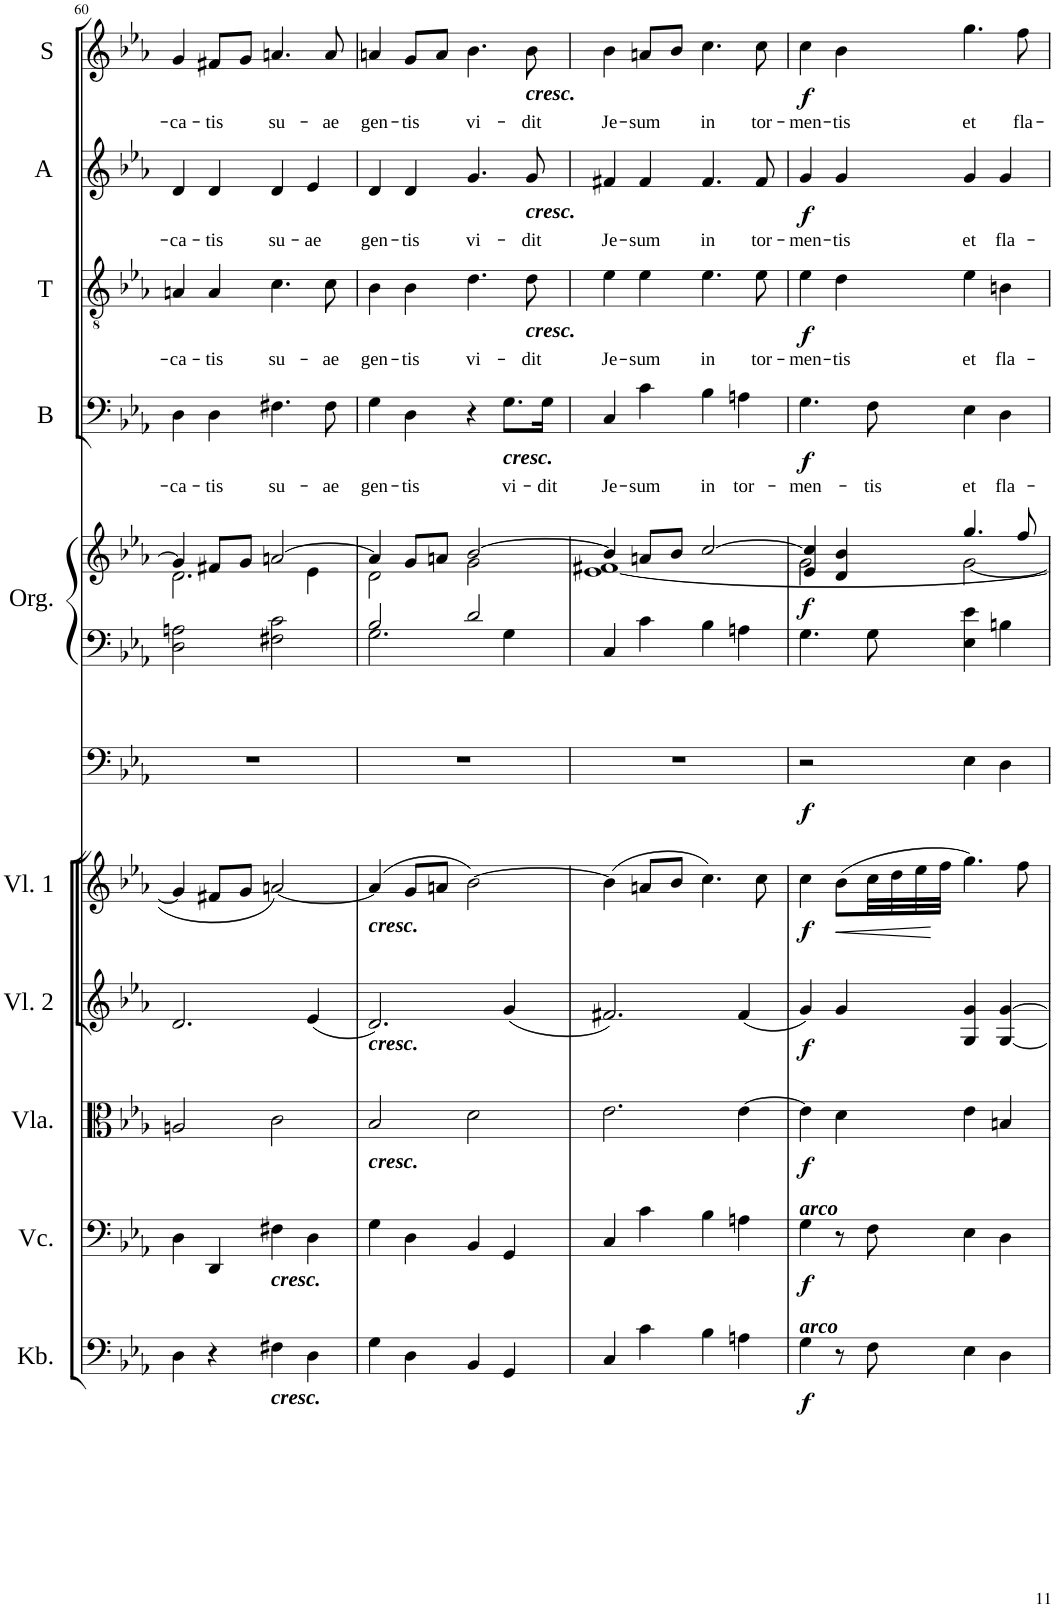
**kern	**dynam	**kern	**dynam	**kern	**dynam	**kern	**dynam	**kern	**dynam	**kern	**dynam	**kern	**kern	**dynam	**kern	**text	**dynam	**kern	**text	**dynam	**kern	**text	**dynam	**kern	**text	**dynam
*part11	*part11	*part10	*part10	*part9	*part9	*part8	*part8	*part7	*part7	*part6	*part6	*part5	*part5	*part5	*part4	*part4	*part4	*part3	*part3	*part3	*part2	*part2	*part2	*part1	*part1	*part1
*staff12	*staff12	*staff11	*staff11	*staff10	*staff10	*staff9	*staff9	*staff8	*staff8	*staff7	*staff7	*staff6	*staff5	*staff5/6	*staff4	*staff4	*staff4	*staff3	*staff3	*staff3	*staff2	*staff2	*staff2	*staff1	*staff1	*staff1
*I"Kontrabass	*	*I"Cello	*	*I"Viola	*	*I"Violine 2	*	*I"Violine 1	*	*	*	*I"Orgel	*	*	*I"Bass	*	*	*I"Tenor	*	*	*I"Alt	*	*	*I"Sopran	*	*
*I'Kb.	*	*	*	*I'Vla.	*	*I'Vl. 2	*	*I'Vl. 1	*	*	*	*I'Org.	*	*	*I'B	*	*	*I'T	*	*	*I'A	*	*	*I'S	*	*
!!LO:PB:g=z
*clefF4	*	*clefF4	*	*clefC3	*	*clefG2	*	*clefG2	*	*clefF4	*	*clefF4	*clefG2	*	*clefF4	*	*	*clefGv2	*	*	*clefG2	*	*	*clefG2	*	*
*Trd7c12	*	*	*	*	*	*	*	*	*	*	*	*	*	*	*	*	*	*	*	*	*	*	*	*	*	*
*k[b-e-a-]	*	*k[b-e-a-]	*	*k[b-e-a-]	*	*k[b-e-a-]	*	*k[b-e-a-]	*	*k[b-e-a-]	*	*k[b-e-a-]	*k[b-e-a-]	*	*k[b-e-a-]	*	*	*k[b-e-a-]	*	*	*k[b-e-a-]	*	*	*k[b-e-a-]	*	*
*M4/4	*	*M4/4	*	*M4/4	*	*M4/4	*	*M4/4	*	*M4/4	*	*M4/4	*M4/4	*	*M4/4	*	*	*M4/4	*	*	*M4/4	*	*	*M4/4	*	*
*met(c)	*	*met(c)	*	*met(c)	*	*met(c)	*	*met(c)	*	*met(c)	*	*met(c)	*met(c)	*	*met(c)	*	*	*met(c)	*	*	*met(c)	*	*	*met(c)	*	*
=60	=60	=60	=60	=60	=60	=60	=60	=60	=60	=60	=60	=60	=60	=60	=60	=60	=60	=60	=60	=60	=60	=60	=60	=60	=60	=60
*	*	*	*	*	*	*	*	*	*	*	*	*	*^	*	*	*	*	*	*	*	*	*	*	*	*	*
!	!	!	!	!	!	!	!	!	!	!	!	!	!	!	!	!	!LO:LY:b	!	!	!LO:LY:b	!	!	!LO:LY:b	!	!	!LO:LY:b	!
4D\	.	4D\	.	2An/	.	2.d/	.	4g/]	.	1r	.	2D\ 2An\	4g/]	2.d\	.	4D\	-ca-	.	4An/	-ca-	.	4d/	-ca-	.	4g/	-ca-	.
!	!	!	!	!	!	!	!	!	!	!	!	!	!	!	!	!	!LO:LY:b	!	!	!LO:LY:b	!	!	!LO:LY:b	!	!	!LO:LY:b	!
4r	.	4DD/	.	.	.	.	.	8f#X/L	.	.	.	.	8f#X/L	.	.	4D\	-tis	.	4A/	-tis	.	4d/	-tis	.	8f#X/L	-tis	.
.	.	.	.	.	.	.	.	8g/J	.	.	.	.	8g/J	.	.	.	.	.	.	.	.	.	.	.	8g/J	.	.
!	!	!LO:TX:b:Bi:t=cresc.	!	!	!	!	!	!	!	!	!	!	!	!	!	!	!	!	!	!	!	!	!	!	!	!	!
!LO:TX:b:Bi:t=cresc.	!	!	!	!	!	!	!	!	!	!	!	!	!	!	!	!	!	!	!	!	!	!	!	!	!	!	!
!	!	!	!	!	!	!	!	!	!	!	!	!	!	!	!	!	!LO:LY:b	!	!	!LO:LY:b	!	!	!LO:LY:b	!	!	!LO:LY:b	!
4F#X\	.	4F#X\	.	2c\	.	.	.	[2an/	.	.	.	2F#X\ 2c\	[2an/	.	.	4.F#X\	su-	.	4.c\	su-	.	4d/	su-	.	4.an/	su-	.
!	!	!	!	!	!	!	!	!	!	!	!	!	!	!	!	!	!	!	!	!	!	!	!LO:LY:b	!	!	!	!
4D\	.	4D\	.	.	.	(4e-/	.	.	.	.	.	.	.	4e-\	.	.	.	.	.	.	.	4e-/	-ae	.	.	.	.
!	!	!	!	!	!	!	!	!	!	!	!	!	!	!	!	!	!LO:LY:b	!	!	!LO:LY:b	!	!	!	!	!	!LO:LY:b	!
.	.	.	.	.	.	.	.	.	.	.	.	.	.	.	.	8F#\	-ae	.	8c\	-ae	.	.	.	.	8a/	-ae	.
=61	=61	=61	=61	=61	=61	=61	=61	=61	=61	=61	=61	=61	=61	=61	=61	=61	=61	=61	=61	=61	=61	=61	=61	=61	=61	=61	=61
*	*	*	*	*	*	*	*	*	*	*	*	*^	*	*	*	*	*	*	*	*	*	*	*	*	*	*	*
!	!	!	!	!	!	!	!	!LO:TX:b:Bi:t=cresc.	!	!	!	!	!	!	!	!	!	!	!	!	!	!	!	!	!	!	!	!
!	!	!	!	!	!	!LO:TX:b:Bi:t=cresc.	!	!	!	!	!	!	!	!	!	!	!	!	!	!	!	!	!	!	!	!	!	!
!	!	!	!	!LO:TX:b:Bi:t=cresc.	!	!	!	!	!	!	!	!	!	!	!	!	!	!	!	!	!	!	!	!	!	!	!	!
!	!	!	!	!	!	!	!	!	!	!	!	!	!	!	!	!	!	!LO:LY:b	!	!	!LO:LY:b	!	!	!LO:LY:b	!	!	!LO:LY:b	!
4G\	.	4G\	.	2B-/	.	2.d/)	.	(4a/]	.	1r	.	2B-/	2.G\	4a/]	2d\	.	4G\	gen-	.	4B-\	gen-	.	4d/	gen-	.	4an/	gen-	.
!	!	!	!	!	!	!	!	!	!	!	!	!	!	!	!	!	!	!LO:LY:b	!	!	!LO:LY:b	!	!	!LO:LY:b	!	!	!LO:LY:b	!
4D\	.	4D\	.	.	.	.	.	8g/L	.	.	.	.	.	8g/L	.	.	4D\	-tis	.	4B-\	-tis	.	4d/	-tis	.	8g/L	-tis	.
.	.	.	.	.	.	.	.	8an/J	.	.	.	.	.	8an/J	.	.	.	.	.	.	.	.	.	.	.	8a/J	.	.
!	!	!	!	!	!	!	!	!	!	!	!	!	!	!	!	!	!	!	!	!	!LO:LY:b	!	!	!LO:LY:b	!	!	!LO:LY:b	!
4BB-/	.	4BB-/	.	2d\	.	.	.	[2b-\)	.	.	.	2d/	.	[2b-/	2g\	.	4r	.	.	4.d\	vi-	.	4.g/	vi-	.	4.b-\	vi-	.
!	!	!	!	!	!	!	!	!	!	!	!	!	!	!	!	!	!LO:TX:b:Bi:t=cresc.	!	!	!	!	!	!	!	!	!	!	!
!	!	!	!	!	!	!	!	!	!	!	!	!	!	!	!	!	!	!LO:LY:b	!	!	!	!	!	!	!	!	!	!
4GG/	.	4GG/	.	.	.	(4g/	.	.	.	.	.	.	4G\	.	.	.	8.G\L	vi-	.	.	.	.	.	.	.	.	.	.
!	!	!	!	!	!	!	!	!	!	!	!	!	!	!	!	!	!	!	!	!	!	!	!	!	!	!LO:TX:b:Bi:t=cresc.	!	!
!	!	!	!	!	!	!	!	!	!	!	!	!	!	!	!	!	!	!	!	!	!	!	!LO:TX:b:Bi:t=cresc.	!	!	!	!	!
!	!	!	!	!	!	!	!	!	!	!	!	!	!	!	!	!	!	!	!	!LO:TX:b:Bi:t=cresc.	!	!	!	!	!	!	!	!
!	!	!	!	!	!	!	!	!	!	!	!	!	!	!	!	!	!	!	!	!	!LO:LY:b	!	!	!LO:LY:b	!	!	!LO:LY:b	!
.	.	.	.	.	.	.	.	.	.	.	.	.	.	.	.	.	.	.	.	8d\	-dit	.	8g/	-dit	.	8b-\	-dit	.
!	!	!	!	!	!	!	!	!	!	!	!	!	!	!	!	!	!	!LO:LY:b	!	!	!	!	!	!	!	!	!	!
.	.	.	.	.	.	.	.	.	.	.	.	.	.	.	.	.	16G\Jk	-dit	.	.	.	.	.	.	.	.	.	.
*	*	*	*	*	*	*	*	*	*	*	*	*v	*v	*	*	*	*	*	*	*	*	*	*	*	*	*	*	*
=62	=62	=62	=62	=62	=62	=62	=62	=62	=62	=62	=62	=62	=62	=62	=62	=62	=62	=62	=62	=62	=62	=62	=62	=62	=62	=62	=62
!	!	!	!	!	!	!	!	!	!	!	!	!	!	!	!	!	!LO:LY:b	!	!	!LO:LY:b	!	!	!LO:LY:b	!	!	!LO:LY:b	!
4C/	.	4C/	.	2.e-\	.	2.f#X/)	.	(4b-\]	.	1r	.	4C/	4b-/]	[1e- 1f#X	.	4C/	Je-	.	4e-\	Je-	.	4f#X/	Je-	.	4b-\	Je-	.
!	!	!	!	!	!	!	!	!	!	!	!	!	!	!	!	!	!LO:LY:b	!	!	!LO:LY:b	!	!	!LO:LY:b	!	!	!LO:LY:b	!
4c\	.	4c\	.	.	.	.	.	8an/L	.	.	.	4c\	8an/L	.	.	4c\	-sum	.	4e-\	-sum	.	4f#/	-sum	.	8an/L	-sum	.
.	.	.	.	.	.	.	.	8b-/J	.	.	.	.	8b-/J	.	.	.	.	.	.	.	.	.	.	.	8b-/J	.	.
!	!	!	!	!	!	!	!	!	!	!	!	!	!	!	!	!	!LO:LY:b	!	!	!LO:LY:b	!	!	!LO:LY:b	!	!	!LO:LY:b	!
4B-\	.	4B-\	.	.	.	.	.	4.cc\)	.	.	.	4B-\	[2cc/	.	.	4B-\	in	.	4.e-\	in	.	4.f#/	in	.	4.cc\	in	.
!	!	!	!	!	!	!	!	!	!	!	!	!	!	!	!	!	!LO:LY:b	!	!	!	!	!	!	!	!	!	!
4An\	.	4An\	.	[4e-\	.	(4f#/	.	.	.	.	.	4An\	.	.	.	4An\	tor-	.	.	.	.	.	.	.	.	.	.
!	!	!	!	!	!	!	!	!	!	!	!	!	!	!	!	!	!	!	!	!LO:LY:b	!	!	!LO:LY:b	!	!	!LO:LY:b	!
.	.	.	.	.	.	.	.	8cc\	.	.	.	.	.	.	.	.	.	.	8e-\	tor-	.	8f#/	tor-	.	8cc\	tor-	.
=63	=63	=63	=63	=63	=63	=63	=63	=63	=63	=63	=63	=63	=63	=63	=63	=63	=63	=63	=63	=63	=63	=63	=63	=63	=63	=63	=63
!	!	!LO:TX:a:Bi:t=arco	!	!	!	!	!	!	!	!	!	!	!	!	!	!	!	!	!	!	!	!	!	!	!	!	!
!LO:TX:a:Bi:t=arco	!	!	!	!	!	!	!	!	!	!	!	!	!	!	!	!	!	!	!	!	!	!	!	!	!	!	!
!	!LO:DY:b	!	!LO:DY:b	!	!LO:DY:b	!	!LO:DY:b	!	!LO:DY:b	!	!LO:DY:b	!	!	!	!LO:DY:b	!	!LO:LY:b	!LO:DY:b	!	!LO:LY:b	!LO:DY:b	!	!LO:LY:b	!LO:DY:b	!	!LO:LY:b	!LO:DY:b
4G\	f	4G\	f	4e-\]	f	4g/)	f	4cc\	f	2r	f	4.G\	4e-/ 4cc/]	2g\	f	4.G\	-men-	f	4e-\	-men-	f	4g/	-men-	f	4cc\	-men-	f
!	!	!	!	!	!	!	!	!	!LO:HP:b	!	!	!	!	!	!	!	!	!	!	!LO:LY:b	!	!	!LO:LY:b	!	!	!LO:LY:b	!
8r	.	8r	.	4d\	.	4g/	.	(8b-\L	<	.	.	.	4d/ 4b-/	.	.	.	.	.	4d\	-tis	.	4g/	-tis	.	4b-\	-tis	.
!	!	!	!	!	!	!	!	!	!	!	!	!	!	!	!	!	!LO:LY:b	!	!	!	!	!	!	!	!	!	!
8F\	.	8F\	.	.	.	.	.	32cc\LL	.	.	.	8G\	.	.	.	8F\	-tis	.	.	.	.	.	.	.	.	.	.
.	.	.	.	.	.	.	.	32dd\	.	.	.	.	.	.	.	.	.	.	.	.	.	.	.	.	.	.	.
.	.	.	.	.	.	.	.	32ee-\	.	.	.	.	.	.	.	.	.	.	.	.	.	.	.	.	.	.	.
.	.	.	.	.	.	.	.	32ff\JJJ	[	.	.	.	.	.	.	.	.	.	.	.	.	.	.	.	.	.	.
!	!	!	!	!	!	!	!	!	!	!	!	!	!	!	!	!	!LO:LY:b	!	!	!LO:LY:b	!	!	!LO:LY:b	!	!	!LO:LY:b	!
4E-\	.	4E-\	.	4e-\	.	4G/ 4g/	.	4.gg\)	.	4E-\	.	4E-\ 4e-\	4.gg/	[2g\	.	4E-\	et	.	4e-\	et	.	4g/	et	.	4.gg\	et	.
!	!	!	!	!	!	!	!	!	!	!	!	!	!	!	!	!	!LO:LY:b	!	!	!LO:LY:b	!	!	!LO:LY:b	!	!	!	!
4D\	.	4D\	.	4Bn/	.	[4G/ [4g/	.	.	.	4D\	.	4Bn\	.	.	.	4D\	fla-	.	4Bn\	fla-	.	4g/	fla-	.	.	.	.
!	!	!	!	!	!	!	!	!	!	!	!	!	!	!	!	!	!	!	!	!	!	!	!	!	!	!LO:LY:b	!
.	.	.	.	.	.	.	.	8ff\	.	.	.	.	8ff/	.	.	.	.	.	.	.	.	.	.	.	8ff\	fla-	.
*	*	*	*	*	*	*	*	*	*	*	*	*	*v	*v	*	*	*	*	*	*	*	*	*	*	*	*	*
=	=	=	=	=	=	=	=	=	=	=	=	=	=	=	=	=	=	=	=	=	=	=	=	=	=	=
*-	*-	*-	*-	*-	*-	*-	*-	*-	*-	*-	*-	*-	*-	*-	*-	*-	*-	*-	*-	*-	*-	*-	*-	*-	*-	*-
